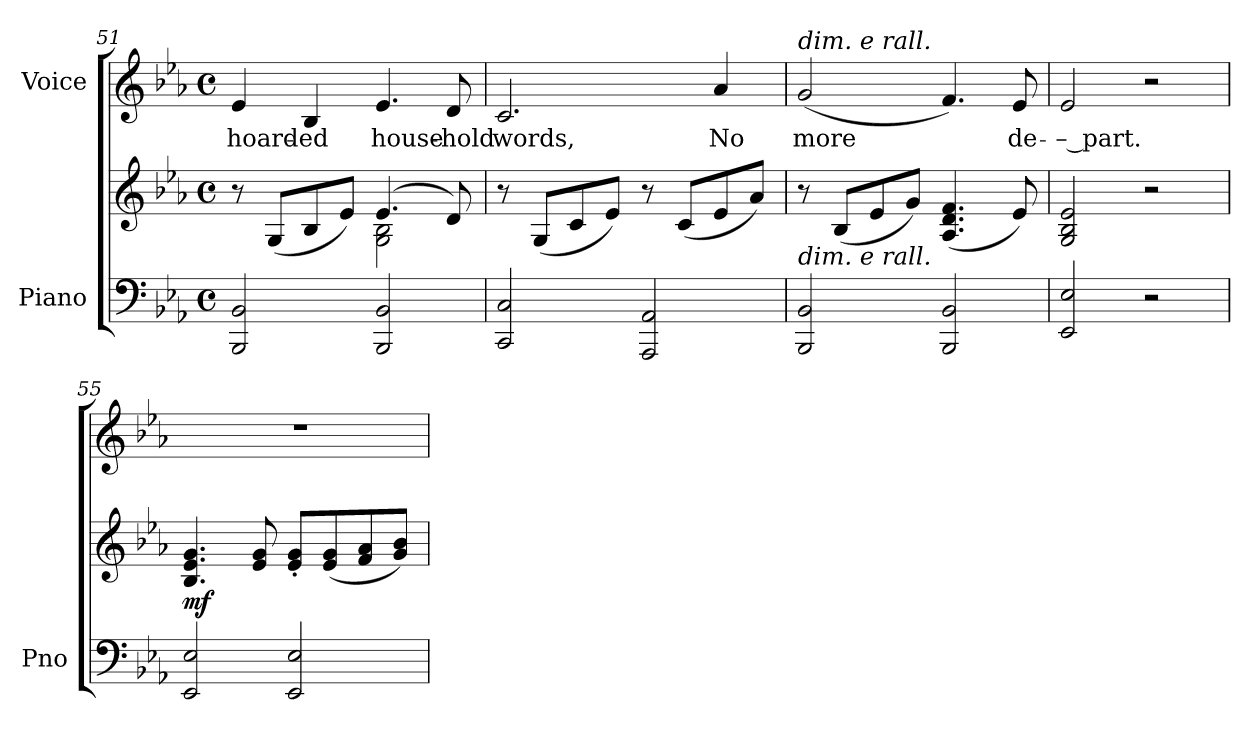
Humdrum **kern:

**kern	**kern	**dynam	**kern	**text
*part2	*part2	*part2	*part1	*part1
*staff3	*staff2	*staff2/3	*staff1	*staff1
*I"Piano	*	*	*I"Voice	*
*I'Pno	*	*	*	*
*clefF4	*clefG2	*	*clefG2	*
*k[b-e-a-]	*k[b-e-a-]	*	*k[b-e-a-]	*
*M4/4	*M4/4	*	*M4/4	*
*met(c)	*met(c)	*	*met(c)	*
=51	=51	=51	=51	=51
*	*^	*	*	*
!	!	!	!	!	!LO:LY:b
2BBB-/ 2BB-/	8r	2ryy	.	4e-/	hoard-
.	(8G/L	.	.	.	.
!	!	!	!	!	!LO:LY:b
.	8B-/	.	.	4B-/	-ed
.	8e-/J)	.	.	.	.
!	!	!	!	!	!LO:LY:b
2BBB-/ 2BB-/	(4.e-/	2G\ 2B-\	.	4.e-/	house-
!	!	!	!	!	!LO:LY:b
.	8d/)	.	.	8d/	-hold
*	*v	*v	*	*	*
=52	=52	=52	=52	=52
!	!	!	!	!LO:LY:b
2CC/ 2C/	8r	.	2.c/	words,
.	(8G/L	.	.	.
.	8c/	.	.	.
.	8e-/J)	.	.	.
2AAA-/ 2AA-/	8r	.	.	.
.	(8c/L	.	.	.
!	!	!	!	!LO:LY:b
.	8e-/	.	4a-/	No
.	8a-/J)	.	.	.
=53	=53	=53	=53	=53
!	!	!	!LO:TX:a:i:t=dim. e rall.	!
!	!LO:TX:b:i:t=dim. e rall.	!	!	!
!	!	!	!	!LO:LY:b
2BBB-/ 2BB-/	8r	.	(2g/	more
.	(8B-/L	.	.	.
.	8e-/	.	.	.
.	8g/J)	.	.	.
2BBB-/ 2BB-/	(>4.A-/ 4.d/ 4.f/	.	4.f/)	.
!	!	!	!	!LO:LY:b
.	8e-/)	.	8e-/	de-
!!LO:LB:g=z
=54	=54	=54	=54	=54
!	!	!	!	!LO:LY:b
2EE-/ 2E-/	2G/ 2B-/ 2e-/	.	2e-/	-– part.
2r	2r	.	2r	.
=55	=55	=55	=55	=55
!	!	!LO:DY:b	!	!
2EE-/ 2E-/	4.B-/ 4.e-/ 4.g/	mf	1r	.
.	8e-/ 8g/	.	.	.
2EE-/ 2E-/	8e-/' 8g/'L	.	.	.
.	(8e-/ 8g/	.	.	.
.	8f/ 8a-/	.	.	.
.	8g/ 8b-/J)	.	.	.
=	=	=	=	=
*-	*-	*-	*-	*-
